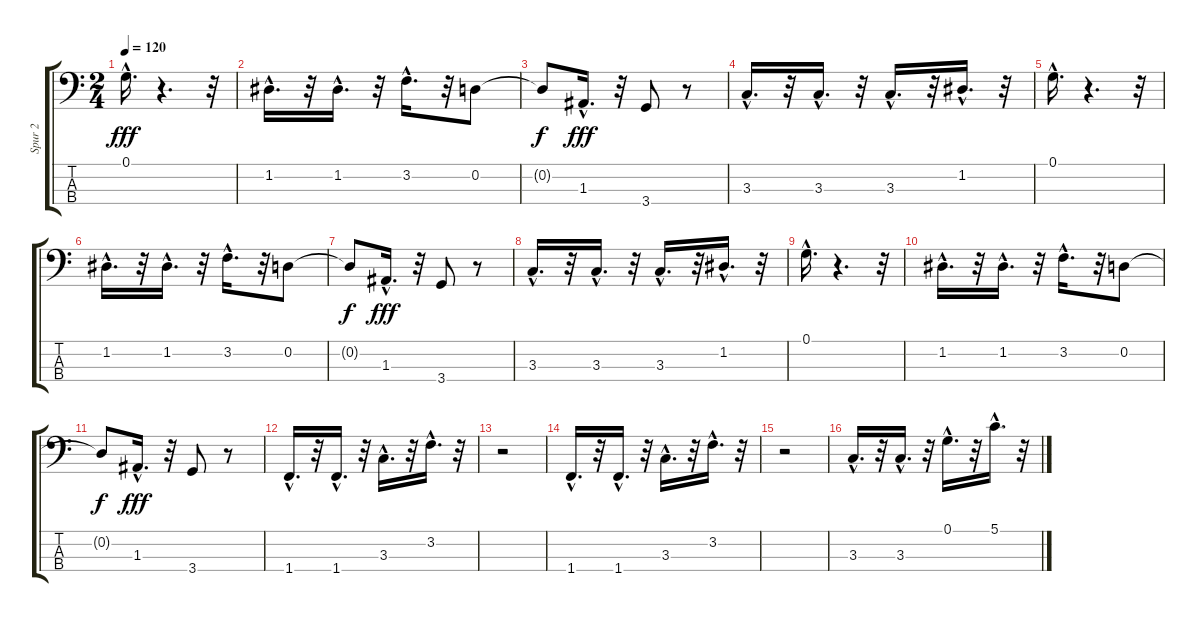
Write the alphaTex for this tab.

\track ("Spur 2" "Spur 2") {instrument fretlessbass}
\staff {score tabs}
\tuning (G2 D2 A1 E1) {hide}
\ts (2 4)
\tempo 120
\clef f4
\ks c
0.1{hac}.16{d dy fff} r.4{d} r.32 |
1.2{hac}.16{d} r.32 1.2{hac}.16{d} r.32 3.2{hac}.16{d} r.32 0.2.8 |
0.2{t}.8{dy f} 1.3{hac}.16{d dy fff} r.32 3.4.8 r.8 |
3.3{hac}.16{d} r.32 3.3{hac}.16{d} r.32 3.3{hac}.16{d} r.32 1.2{hac}.16{d} r.32 |
0.1{hac}.16{d} r.4{d} r.32 |
1.2{hac}.16{d} r.32 1.2{hac}.16{d} r.32 3.2{hac}.16{d} r.32 0.2.8 |
0.2{t}.8{dy f} 1.3{hac}.16{d dy fff} r.32 3.4.8 r.8 |
3.3{hac}.16{d} r.32 3.3{hac}.16{d} r.32 3.3{hac}.16{d} r.32 1.2{hac}.16{d} r.32 |
0.1{hac}.16{d} r.4{d} r.32 |
1.2{hac}.16{d} r.32 1.2{hac}.16{d} r.32 3.2{hac}.16{d} r.32 0.2.8 |
0.2{t}.8{dy f} 1.3{hac}.16{d dy fff} r.32 3.4.8 r.8 |
1.4{hac}.16{d} r.32 1.4{hac}.16{d} r.32 3.3{hac}.16{d} r.32 3.2{hac}.16{d} r.32 |
r.2 |
1.4{hac}.16{d} r.32 1.4{hac}.16{d} r.32 3.3{hac}.16{d} r.32 3.2{hac}.16{d} r.32 |
r.2 |
3.3{hac}.16{d} r.32 3.3{hac}.16{d} r.32 0.1{hac}.16{d} r.32 5.1{hac}.16{d} r.32
